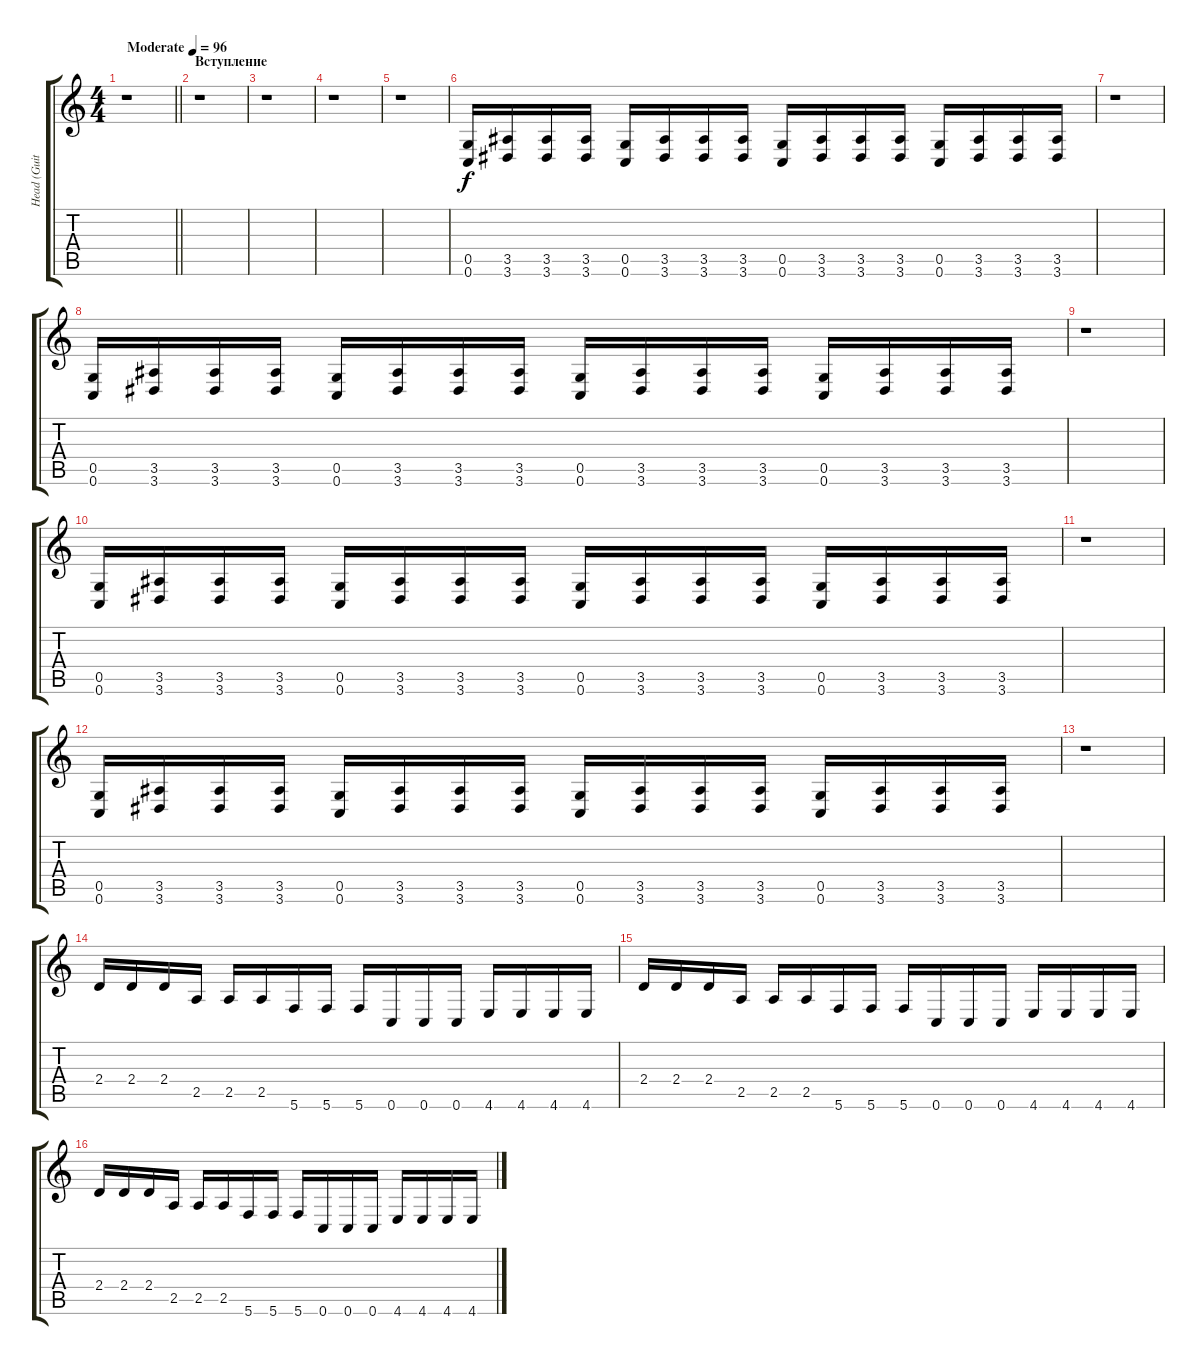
\track ("Head (Guitar 2)" "Head (Guit") {instrument distortionguitar}
\staff {score tabs}
\tuning (D4 A3 F3 C3 G2 C2) {hide}
\ts (4 4)
\tempo (96 "Moderate")
\clef g2
\barLineRight lightlight
\ks c
r.1{dy f instrument distortionguitar} |
\section ("" "Вступление")
r.1 |
r.1 |
r.1 |
r.1 |
(0.5 0.6).16 (3.5 3.6).16 (3.5 3.6).16 (3.5 3.6).16 (0.5 0.6).16 (3.5 3.6).16 (3.5 3.6).16 (3.5 3.6).16 (0.5 0.6).16 (3.5 3.6).16 (3.5 3.6).16 (3.5 3.6).16 (0.5 0.6).16 (3.5 3.6).16 (3.5 3.6).16 (3.5 3.6).16 |
r.1 |
(0.5 0.6).16 (3.5 3.6).16 (3.5 3.6).16 (3.5 3.6).16 (0.5 0.6).16 (3.5 3.6).16 (3.5 3.6).16 (3.5 3.6).16 (0.5 0.6).16 (3.5 3.6).16 (3.5 3.6).16 (3.5 3.6).16 (0.5 0.6).16 (3.5 3.6).16 (3.5 3.6).16 (3.5 3.6).16 |
r.1 |
(0.5 0.6).16 (3.5 3.6).16 (3.5 3.6).16 (3.5 3.6).16 (0.5 0.6).16 (3.5 3.6).16 (3.5 3.6).16 (3.5 3.6).16 (0.5 0.6).16 (3.5 3.6).16 (3.5 3.6).16 (3.5 3.6).16 (0.5 0.6).16 (3.5 3.6).16 (3.5 3.6).16 (3.5 3.6).16 |
r.1 |
(0.5 0.6).16 (3.5 3.6).16 (3.5 3.6).16 (3.5 3.6).16 (0.5 0.6).16 (3.5 3.6).16 (3.5 3.6).16 (3.5 3.6).16 (0.5 0.6).16 (3.5 3.6).16 (3.5 3.6).16 (3.5 3.6).16 (0.5 0.6).16 (3.5 3.6).16 (3.5 3.6).16 (3.5 3.6).16 |
r.1 |
2.4.16{volume 16 instrument distortionguitar} 2.4.16 2.4.16 2.5.16 2.5.16 2.5.16 5.6.16 5.6.16 5.6.16 0.6.16 0.6.16 0.6.16 4.6.16 4.6.16 4.6.16 4.6.16 |
2.4.16 2.4.16 2.4.16 2.5.16 2.5.16 2.5.16 5.6.16 5.6.16 5.6.16 0.6.16 0.6.16 0.6.16 4.6.16 4.6.16 4.6.16 4.6.16 |
2.4.16 2.4.16 2.4.16 2.5.16 2.5.16 2.5.16 5.6.16 5.6.16 5.6.16 0.6.16 0.6.16 0.6.16 4.6.16 4.6.16 4.6.16 4.6.16
